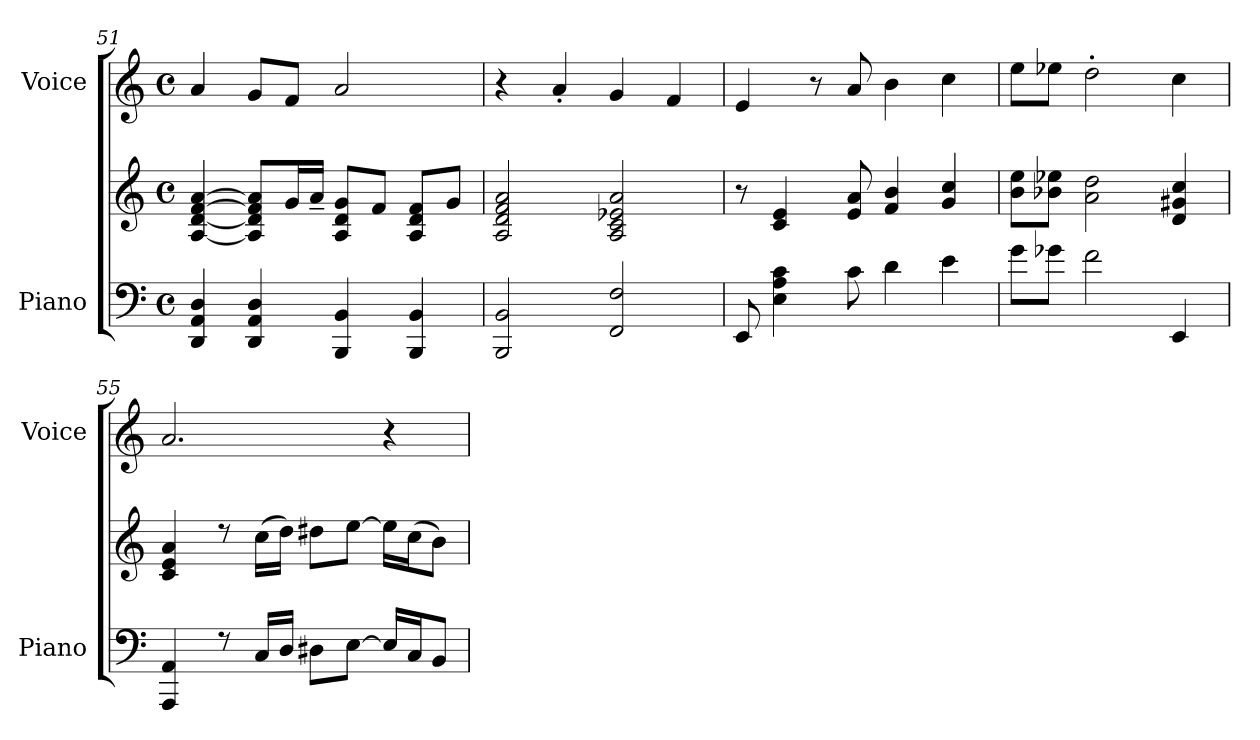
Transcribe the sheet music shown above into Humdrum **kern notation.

**kern	**kern	**kern
*part2	*part2	*part1
*staff3	*staff2	*staff1
*I"Piano	*	*I"Voice
*I'Piano	*	*I'Voice
!!LO:PB:g=z
*clefF4	*clefG2	*clefG2
*k[]	*k[]	*k[]
*M4/4	*M4/4	*M4/4
*met(c)	*met(c)	*met(c)
=51	=51	=51
4DD/ 4AA/ 4D/	[<4A/ [<4d/ [<4f/ [>4a/	4aZ</
4DD/ 4AA/ 4D/	8A/] 8d/] 8f/] 8a/]L	8g/L
.	16g/L	8f/J
.	16a~>/JJ	.
4BBB/ 4BB/	8A/ 8d/ 8g/L	2a/
.	8f/J	.
4BBB/ 4BB/	8A/ 8d/ 8f/L	.
.	8g/J	.
=52	=52	=52
2BBB/ 2BB/	2A/ 2d/ 2f/ 2a/	4r
.	.	4a'</
2FF/ 2F/	2A/ 2c/ 2e-X/ 2a/	4gZ</
.	.	4f/
=53	=53	=53
8EE/	8r	4e/
4E\ 4A\ 4c\	4c/ 4e/	.
.	.	8r
8c\	8e/ 8a/	8aZ</
4d\	4f/ 4b/	4b\
4e\	4g/ 4cc/	4cc\
!!LO:LB:g=z
=54	=54	=54
8g\L	8b\ 8ee\L	8ee\L
8g-X\J	8b-X\ 8ee-X\J	8ee-X\J
2f\	2a\ 2dd\	2dd'<\
4EE/	4d/ 4g#X/ 4cc/	4cc\
=55	=55	=55
4AAA/ 4AA/	4c/ 4e/ 4a/	2.a/
8rE	8rcc	.
16C/LL	(>16cc\LL	.
16D/JJ	16dd\JJ)	.
8D#X\L	8dd#X\L	.
[>8E\J	[>8ee\J	.
16E/LL]	16ee\LL]	4r
16C/J	(>16cc\J	.
8BB/J	8b\J)	.
=	=	=
*-	*-	*-
